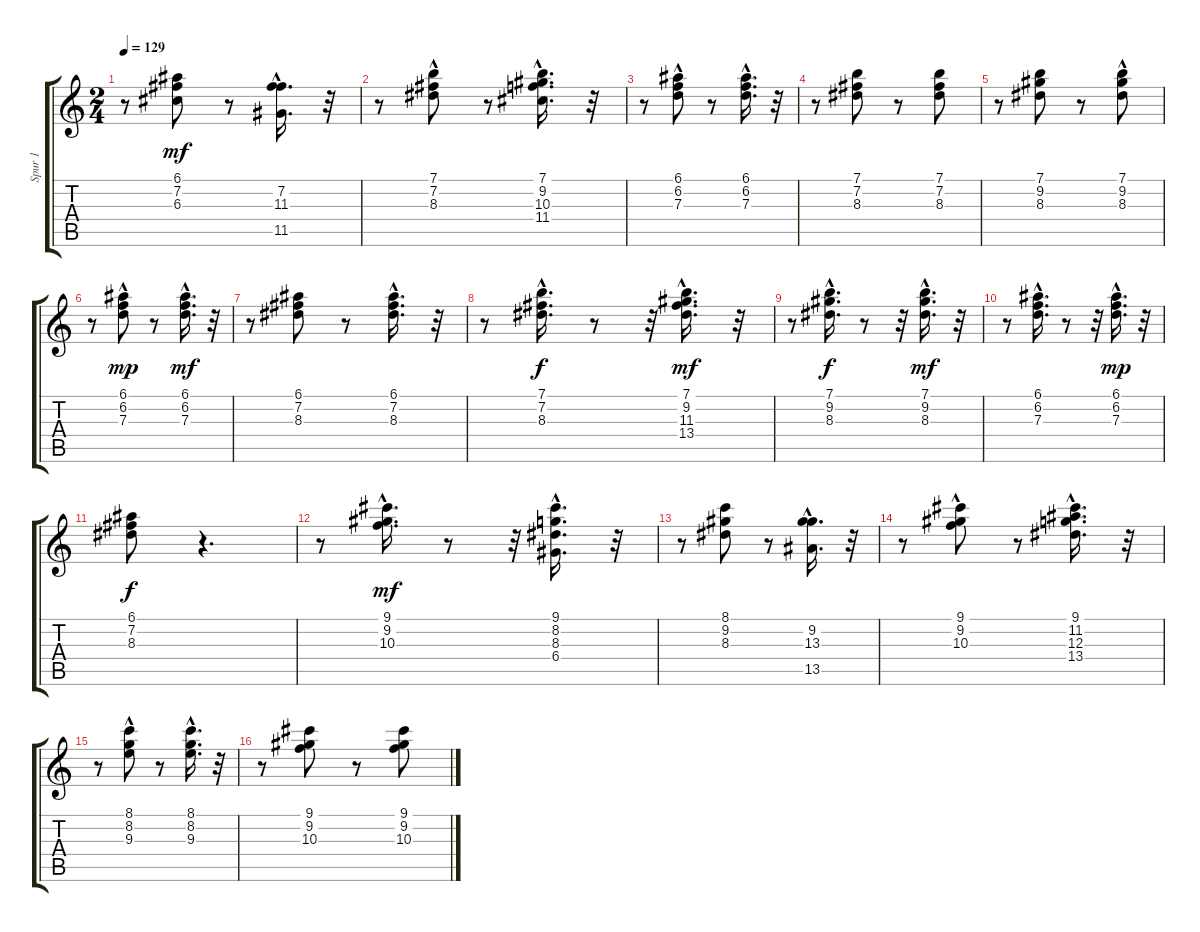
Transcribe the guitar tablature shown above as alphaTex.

\track ("Spur 1" "Spur 1") {instrument acousticguitarnylon}
\staff {score tabs}
\tuning (E4 B3 G3 D3 A2 E2) {hide}
\ts (2 4)
\tempo 129
\clef g2
\ks c
r.8{dy mf} (6.1 7.2 6.3).8 r.8 (7.2{hac} 11.3{hac} 11.5{hac}).16{d} r.32 |
r.8 (7.1{hac} 7.2{hac} 8.3).8 r.8 (7.1{hac} 9.2{hac} 10.3{hac} 11.4{hac}).16{d} r.32 |
r.8 (6.1 6.2{hac} 7.3).8 r.8 (6.1{hac} 6.2{hac} 7.3{hac}).16{d} r.32 |
r.8 (7.1 7.2 8.3).8 r.8 (7.1 7.2 8.3).8 |
r.8 (7.1 9.2 8.3).8 r.8 (7.1{hac} 9.2{hac} 8.3).8 |
r.8 (6.1 6.2{hac} 7.3).8{dy mp} r.8 (6.1{hac} 6.2{hac} 7.3{hac}).16{d dy mf} r.32 |
r.8 (6.1 7.2 8.3).8 r.8 (6.1{hac} 7.2{hac} 8.3{hac}).16{d} r.32 |
r.8 (7.1{hac} 7.2{hac} 8.3{hac}).16{d dy f} r.8 r.32 (7.1{hac} 9.2 11.3{hac} 13.4{hac}).16{d dy mf} r.32 |
r.8 (7.1{hac} 9.2 8.3{hac}).16{d dy f} r.8 r.32 (7.1 9.2{hac} 8.3{hac}).16{d dy mf} r.32 |
r.8 (6.1{hac} 6.2{hac} 7.3{hac}).16{d} r.8 r.32 (6.1 6.2 7.3{hac}).16{d dy mp} r.32 |
(6.1 7.2 8.3).8{dy f} r.4{d} |
r.8 (9.1{hac} 9.2{hac} 10.3{hac}).16{d dy mf} r.8 r.32 (9.1{hac} 8.2{hac} 8.3{hac} 6.4{hac}).16{d} r.32 |
r.8 (8.1 9.2 8.3).8 r.8 (9.2{hac} 13.3{hac} 13.5{hac}).16{d} r.32 |
r.8 (9.1{hac} 9.2{hac} 10.3).8 r.8 (9.1{hac} 11.2{hac} 12.3{hac} 13.4{hac}).16{d} r.32 |
r.8 (8.1 8.2{hac} 9.3).8 r.8 (8.1{hac} 8.2{hac} 9.3{hac}).16{d} r.32 |
r.8 (9.1 9.2 10.3).8 r.8 (9.1 9.2 10.3).8
